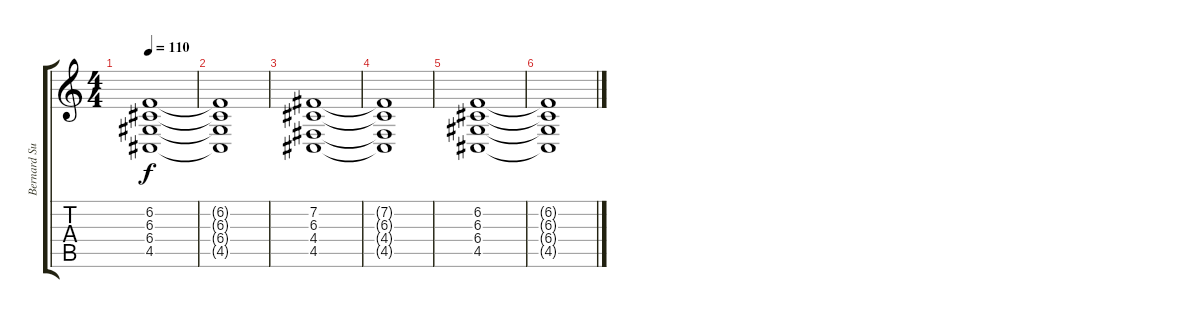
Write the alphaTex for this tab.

\track ("Bernard Sumner Synth 1" "Bernard Su") {instrument pad2warm}
\staff {score tabs}
\tuning (E4 B3 G3 D3 A2 E2) {hide}
\ts (4 4)
\tempo 110
\clef g2
\ks c
(6.2 6.3 6.4 4.5).1{dy f} |
(6.2{t} 6.3{t} 6.4{t} 4.5{t}).1 |
(7.2 6.3 4.4 4.5).1 |
(7.2{t} 6.3{t} 4.4{t} 4.5{t}).1 |
(6.2 6.3 6.4 4.5).1 |
(6.2{t} 6.3{t} 6.4{t} 4.5{t}).1
